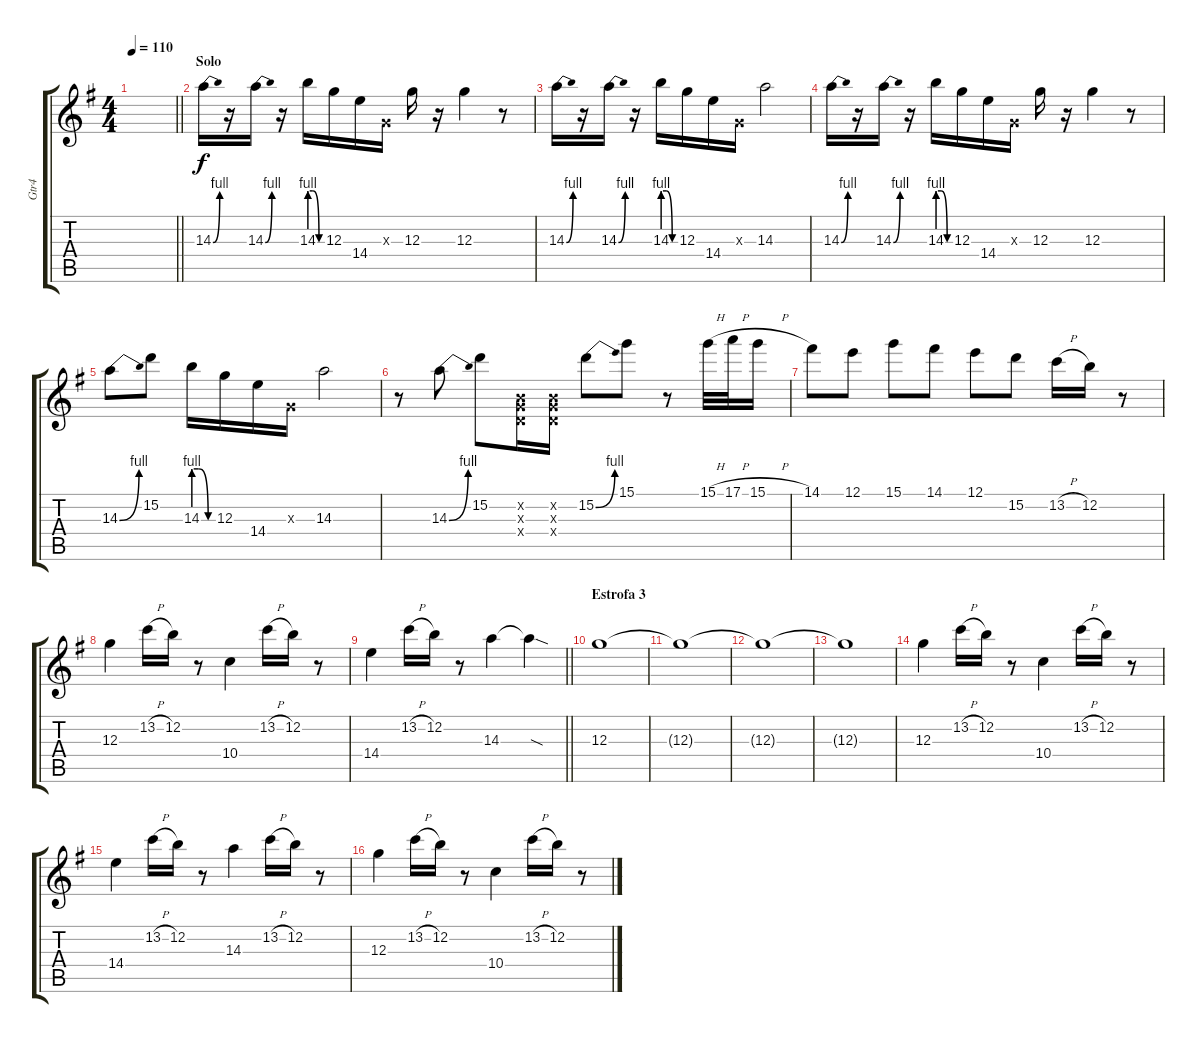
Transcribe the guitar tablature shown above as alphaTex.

\track ("Gtr4" "Gtr4") {instrument distortionguitar}
\staff {score tabs}
\tuning (E4 B3 G3 D3 A2 E2) {hide}
\ts (4 4)
\tempo 110
\clef g2
\barLineRight lightlight
\ks g
|
\section ("" "Solo")
14.3{be (bend 0 0 60 4)}.16 r.16 14.3{be (bend 0 0 60 4)}.16 r.16 14.3{be (custom 0 4 15 4 45 0 60 0)}.16 12.3.16 14.4.16 0.3{x}.16 12.3.16 r.16 12.3.4 r.8 |
14.3{be (bend 0 0 60 4)}.16 r.16 14.3{be (bend 0 0 60 4)}.16 r.16 14.3{be (custom 0 4 15 4 45 0 60 0)}.16 12.3.16 14.4.16 0.3{x}.16 14.3.2 |
14.3{be (bend 0 0 60 4)}.16 r.16 14.3{be (bend 0 0 60 4)}.16 r.16 14.3{be (custom 0 4 15 4 45 0 60 0)}.16 12.3.16 14.4.16 0.3{x}.16 12.3.16 r.16 12.3.4 r.8 |
14.3{be (bend 0 0 60 4)}.8 15.2.8 14.3{be (custom 0 4 15 4 45 0 60 0)}.16 12.3.16 14.4.16 0.3{x}.16 14.3.2 |
r.8 14.3{be (bend 0 0 60 4)}.8 15.2.8 (0.2{x} 0.3{x} 0.4{x}).16 (0.2{x} 0.3{x} 0.4{x}).16 15.2{be (bend 0 0 60 4)}.8 15.1.8 r.8 15.1{h}.32 17.1{h}.32 15.1{h}.16 |
14.1.8 12.1.8 15.1.8 14.1.8 12.1.8 15.2.8 13.2{h}.16 12.2.16 r.8 |
12.3.4 13.2{h}.16 12.2.16 r.8 10.4.4 13.2{h}.16 12.2.16 r.8 |
\barLineRight lightlight
14.4.4 13.2{h}.16 12.2.16 r.8 14.3.4 14.3{sod t}.4 |
\section ("" "Estrofa 3")
12.3.1 |
12.3{t}.1 |
12.3{t}.1 |
12.3{t}.1 |
12.3.4 13.2{h}.16 12.2.16 r.8 10.4.4 13.2{h}.16 12.2.16 r.8 |
14.4.4 13.2{h}.16 12.2.16 r.8 14.3.4 13.2{h}.16 12.2.16 r.8 |
12.3.4 13.2{h}.16 12.2.16 r.8 10.4.4 13.2{h}.16 12.2.16 r.8
